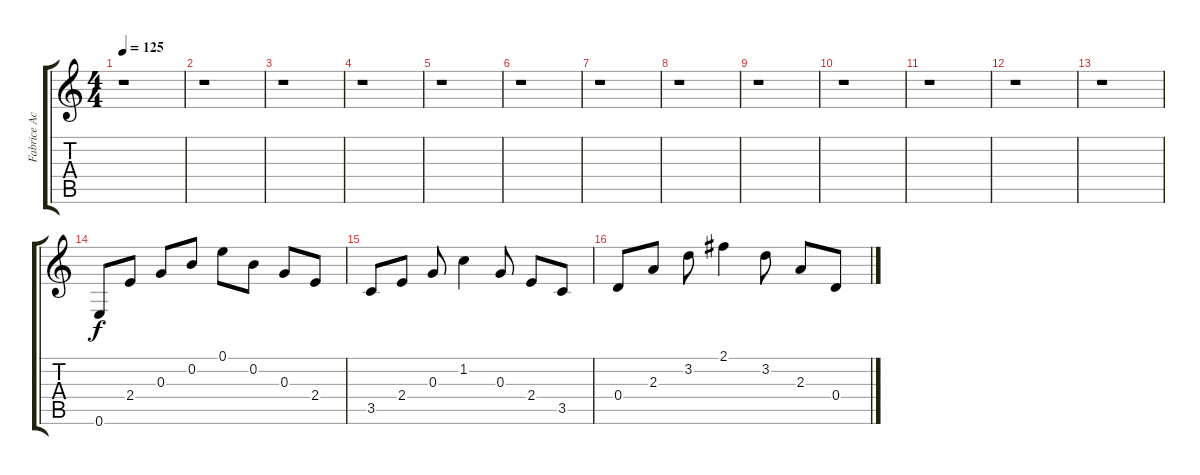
\track ("Fabrice Acoustique" "Fabrice Ac") {instrument acousticguitarsteel}
\staff {score tabs}
\tuning (E4 B3 G3 D3 A2 E2) {hide}
\ts (4 4)
\tempo 125
\clef g2
\ks c
r.1{dy f} |
r.1 |
r.1 |
r.1 |
r.1 |
r.1 |
r.1 |
r.1 |
r.1 |
r.1 |
r.1 |
r.1 |
r.1 |
0.6.8 2.4.8 0.3.8 0.2.8 0.1.8 0.2.8 0.3.8 2.4.8 |
3.5.8 2.4.8 0.3.8 1.2.4 0.3.8 2.4.8 3.5.8 |
0.4.8 2.3.8 3.2.8 2.1.4 3.2.8 2.3.8 0.4.8
